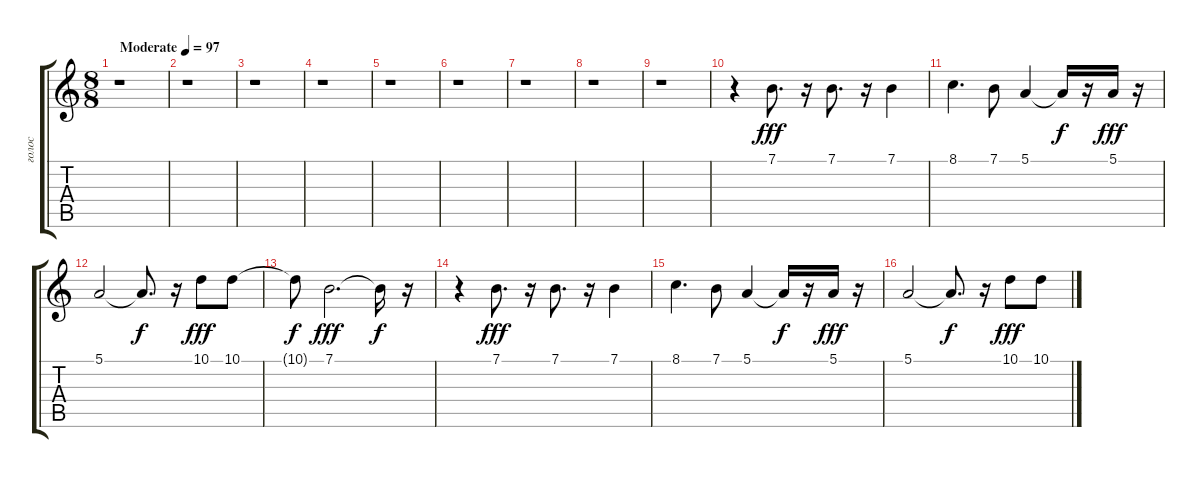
\track ("голос" "голос") {instrument percussiveorgan}
\staff {score tabs}
\tuning (E4 B3 G3 D3 A2 E2) {hide}
\ts (8 8)
\tempo (97 "Moderate")
\clef g2
\ks c
r.1{dy fff instrument percussiveorgan} |
r.1 |
r.1 |
r.1 |
r.1 |
r.1 |
r.1 |
r.1 |
r.1 |
r.4 7.1.8{d} r.16 7.1.8{d} r.16 7.1.4 |
8.1.4{d} 7.1.8 5.1.4 5.1{t}.16{dy f} r.16 5.1.16{dy fff} r.16 |
5.1.2 5.1{t}.8{d dy f} r.16 10.1.8{dy fff} 10.1.8 |
10.1{t}.8{dy f} 7.1.2{d dy fff} 7.1{t}.16{dy f} r.16 |
r.4 7.1.8{d dy fff} r.16 7.1.8{d} r.16 7.1.4 |
8.1.4{d} 7.1.8 5.1.4 5.1{t}.16{dy f} r.16 5.1.16{dy fff} r.16 |
5.1.2 5.1{t}.8{d dy f} r.16 10.1.8{dy fff} 10.1.8
